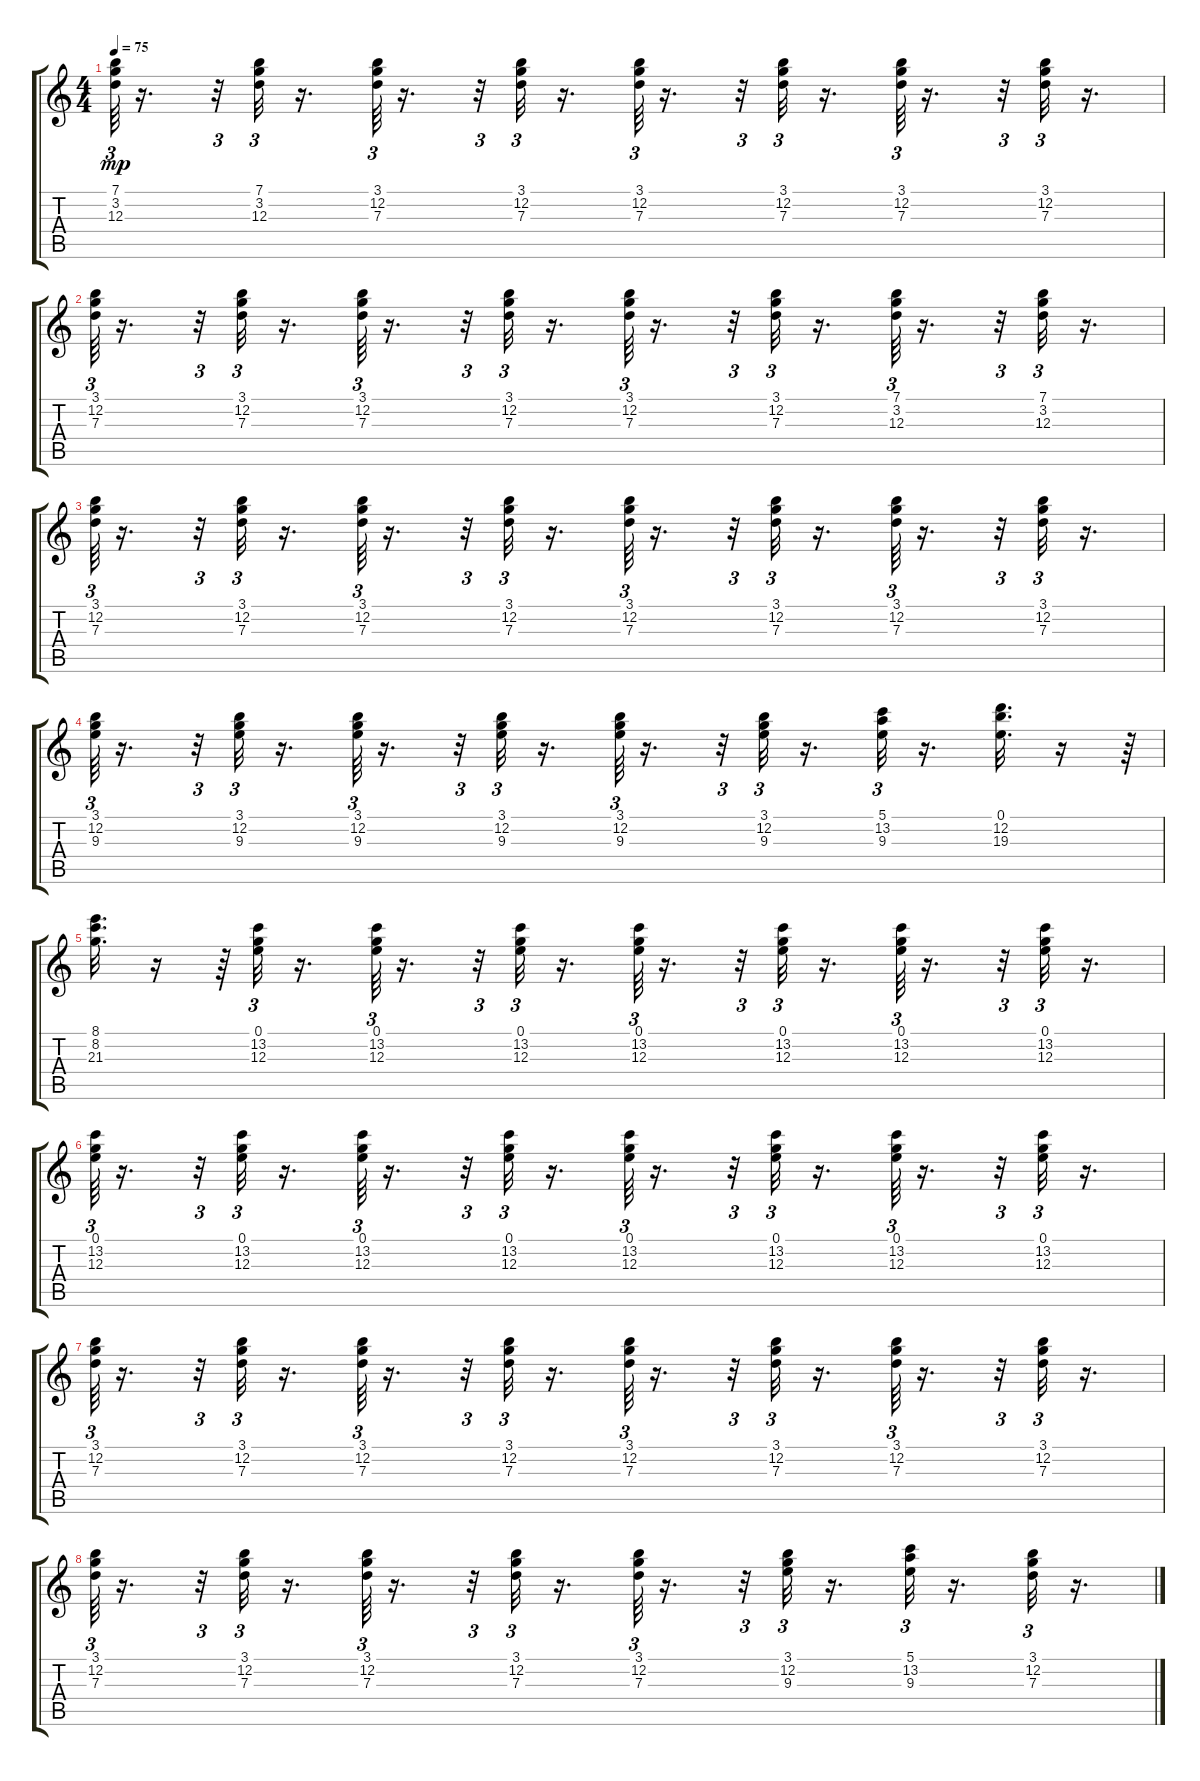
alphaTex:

\track "" {instrument acousticguitarsteel}
\staff {score tabs}
\tuning (E4 B3 G3 D3 A2 E2) {hide}
\ts (4 4)
\tempo 75
\clef g2
\ks c
(7.1 3.2 12.3).64{tu (3 2) dy mp} r.16{d} r.32{tu (3 2)} (7.1 3.2 12.3).32{tu (3 2)} r.16{d} (3.1 12.2 7.3).64{tu (3 2)} r.16{d} r.32{tu (3 2)} (3.1 12.2 7.3).32{tu (3 2)} r.16{d} (3.1 12.2 7.3).64{tu (3 2)} r.16{d} r.32{tu (3 2)} (3.1 12.2 7.3).32{tu (3 2)} r.16{d} (3.1 12.2 7.3).64{tu (3 2)} r.16{d} r.32{tu (3 2)} (3.1 12.2 7.3).32{tu (3 2)} r.16{d} |
(3.1 12.2 7.3).64{tu (3 2)} r.16{d} r.32{tu (3 2)} (3.1 12.2 7.3).32{tu (3 2)} r.16{d} (3.1 12.2 7.3).64{tu (3 2)} r.16{d} r.32{tu (3 2)} (3.1 12.2 7.3).32{tu (3 2)} r.16{d} (3.1 12.2 7.3).64{tu (3 2)} r.16{d} r.32{tu (3 2)} (3.1 12.2 7.3).32{tu (3 2)} r.16{d} (7.1 3.2 12.3).64{tu (3 2)} r.16{d} r.32{tu (3 2)} (7.1 3.2 12.3).32{tu (3 2)} r.16{d} |
(3.1 12.2 7.3).64{tu (3 2)} r.16{d} r.32{tu (3 2)} (3.1 12.2 7.3).32{tu (3 2)} r.16{d} (3.1 12.2 7.3).64{tu (3 2)} r.16{d} r.32{tu (3 2)} (3.1 12.2 7.3).32{tu (3 2)} r.16{d} (3.1 12.2 7.3).64{tu (3 2)} r.16{d} r.32{tu (3 2)} (3.1 12.2 7.3).32{tu (3 2)} r.16{d} (3.1 12.2 7.3).64{tu (3 2)} r.16{d} r.32{tu (3 2)} (3.1 12.2 7.3).32{tu (3 2)} r.16{d} |
(3.1 12.2 9.3).64{tu (3 2)} r.16{d} r.32{tu (3 2)} (3.1 12.2 9.3).32{tu (3 2)} r.16{d} (3.1 12.2 9.3).64{tu (3 2)} r.16{d} r.32{tu (3 2)} (3.1 12.2 9.3).32{tu (3 2)} r.16{d} (3.1 12.2 9.3).64{tu (3 2)} r.16{d} r.32{tu (3 2)} (3.1 12.2 9.3).32{tu (3 2)} r.16{d} (5.1 13.2 9.3).32{tu (3 2)} r.16{d} (0.1 12.2 19.3).32{d} r.16 r.64 |
(8.1 8.2 21.3).32{d} r.16 r.64 (0.1 13.2 12.3).32{tu (3 2)} r.16{d} (0.1 13.2 12.3).64{tu (3 2)} r.16{d} r.32{tu (3 2)} (0.1 13.2 12.3).32{tu (3 2)} r.16{d} (0.1 13.2 12.3).64{tu (3 2)} r.16{d} r.32{tu (3 2)} (0.1 13.2 12.3).32{tu (3 2)} r.16{d} (0.1 13.2 12.3).64{tu (3 2)} r.16{d} r.32{tu (3 2)} (0.1 13.2 12.3).32{tu (3 2)} r.16{d} |
(0.1 13.2 12.3).64{tu (3 2)} r.16{d} r.32{tu (3 2)} (0.1 13.2 12.3).32{tu (3 2)} r.16{d} (0.1 13.2 12.3).64{tu (3 2)} r.16{d} r.32{tu (3 2)} (0.1 13.2 12.3).32{tu (3 2)} r.16{d} (0.1 13.2 12.3).64{tu (3 2)} r.16{d} r.32{tu (3 2)} (0.1 13.2 12.3).32{tu (3 2)} r.16{d} (0.1 13.2 12.3).64{tu (3 2)} r.16{d} r.32{tu (3 2)} (0.1 13.2 12.3).32{tu (3 2)} r.16{d} |
(3.1 12.2 7.3).64{tu (3 2)} r.16{d} r.32{tu (3 2)} (3.1 12.2 7.3).32{tu (3 2)} r.16{d} (3.1 12.2 7.3).64{tu (3 2)} r.16{d} r.32{tu (3 2)} (3.1 12.2 7.3).32{tu (3 2)} r.16{d} (3.1 12.2 7.3).64{tu (3 2)} r.16{d} r.32{tu (3 2)} (3.1 12.2 7.3).32{tu (3 2)} r.16{d} (3.1 12.2 7.3).64{tu (3 2)} r.16{d} r.32{tu (3 2)} (3.1 12.2 7.3).32{tu (3 2)} r.16{d} |
(3.1 12.2 7.3).64{tu (3 2)} r.16{d} r.32{tu (3 2)} (3.1 12.2 7.3).32{tu (3 2)} r.16{d} (3.1 12.2 7.3).64{tu (3 2)} r.16{d} r.32{tu (3 2)} (3.1 12.2 7.3).32{tu (3 2)} r.16{d} (3.1 12.2 7.3).64{tu (3 2)} r.16{d} r.32{tu (3 2)} (3.1 12.2 9.3).32{tu (3 2)} r.16{d} (5.1 13.2 9.3).32{tu (3 2)} r.16{d} (3.1 12.2 7.3).32{tu (3 2)} r.16{d}
